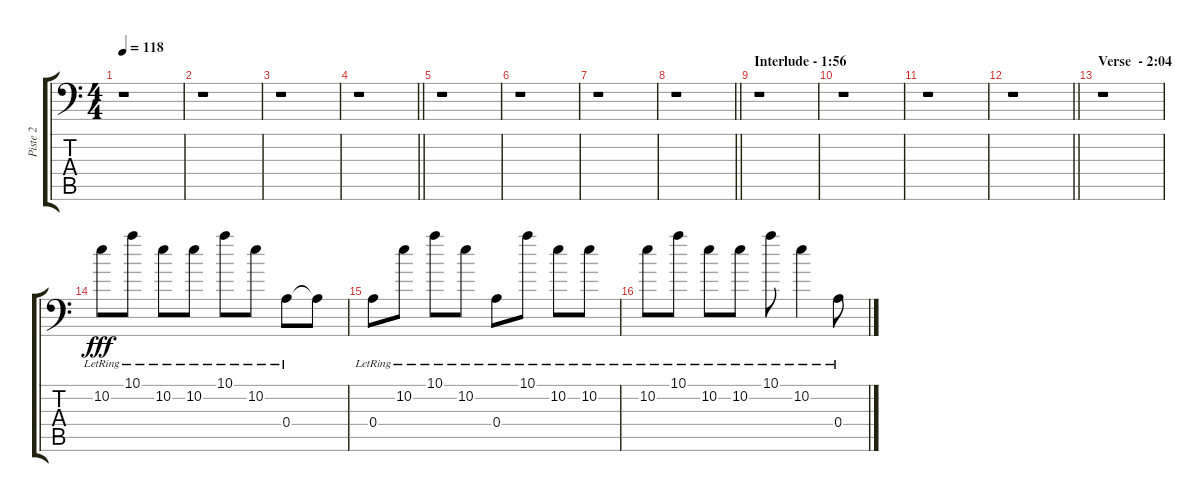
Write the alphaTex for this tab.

\track ("Piste 2" "Piste 2") {instrument electricguitarclean}
\staff {score tabs}
\tuning (B3 Gb3 D3 A2 E2 A1) {hide}
\ts (4 4)
\tempo 118
\clef f4
\ks c
r.1{dy fff} |
r.1 |
r.1 |
\barLineRight lightlight
r.1 |
r.1 |
r.1 |
r.1 |
\barLineRight lightlight
r.1 |
\section ("" "Interlude - 1:56")
r.1 |
r.1 |
r.1 |
\barLineRight lightlight
r.1 |
\section ("" "Verse  - 2:04")
r.1 |
10.2{lr}.8 10.1{lr}.8 10.2{lr}.8 10.2{lr}.8 10.1{lr}.8 10.2{lr}.8 0.4{lr}.8 0.4{t}.8 |
0.4{lr}.8 10.2{lr}.8 10.1{lr}.8 10.2{lr}.8 0.4{lr}.8 10.1{lr}.8 10.2{lr}.8 10.2{lr}.8 |
10.2{lr}.8 10.1{lr}.8 10.2{lr}.8 10.2{lr}.8 10.1{lr}.8 10.2{lr}.4 0.4{lr}.8
